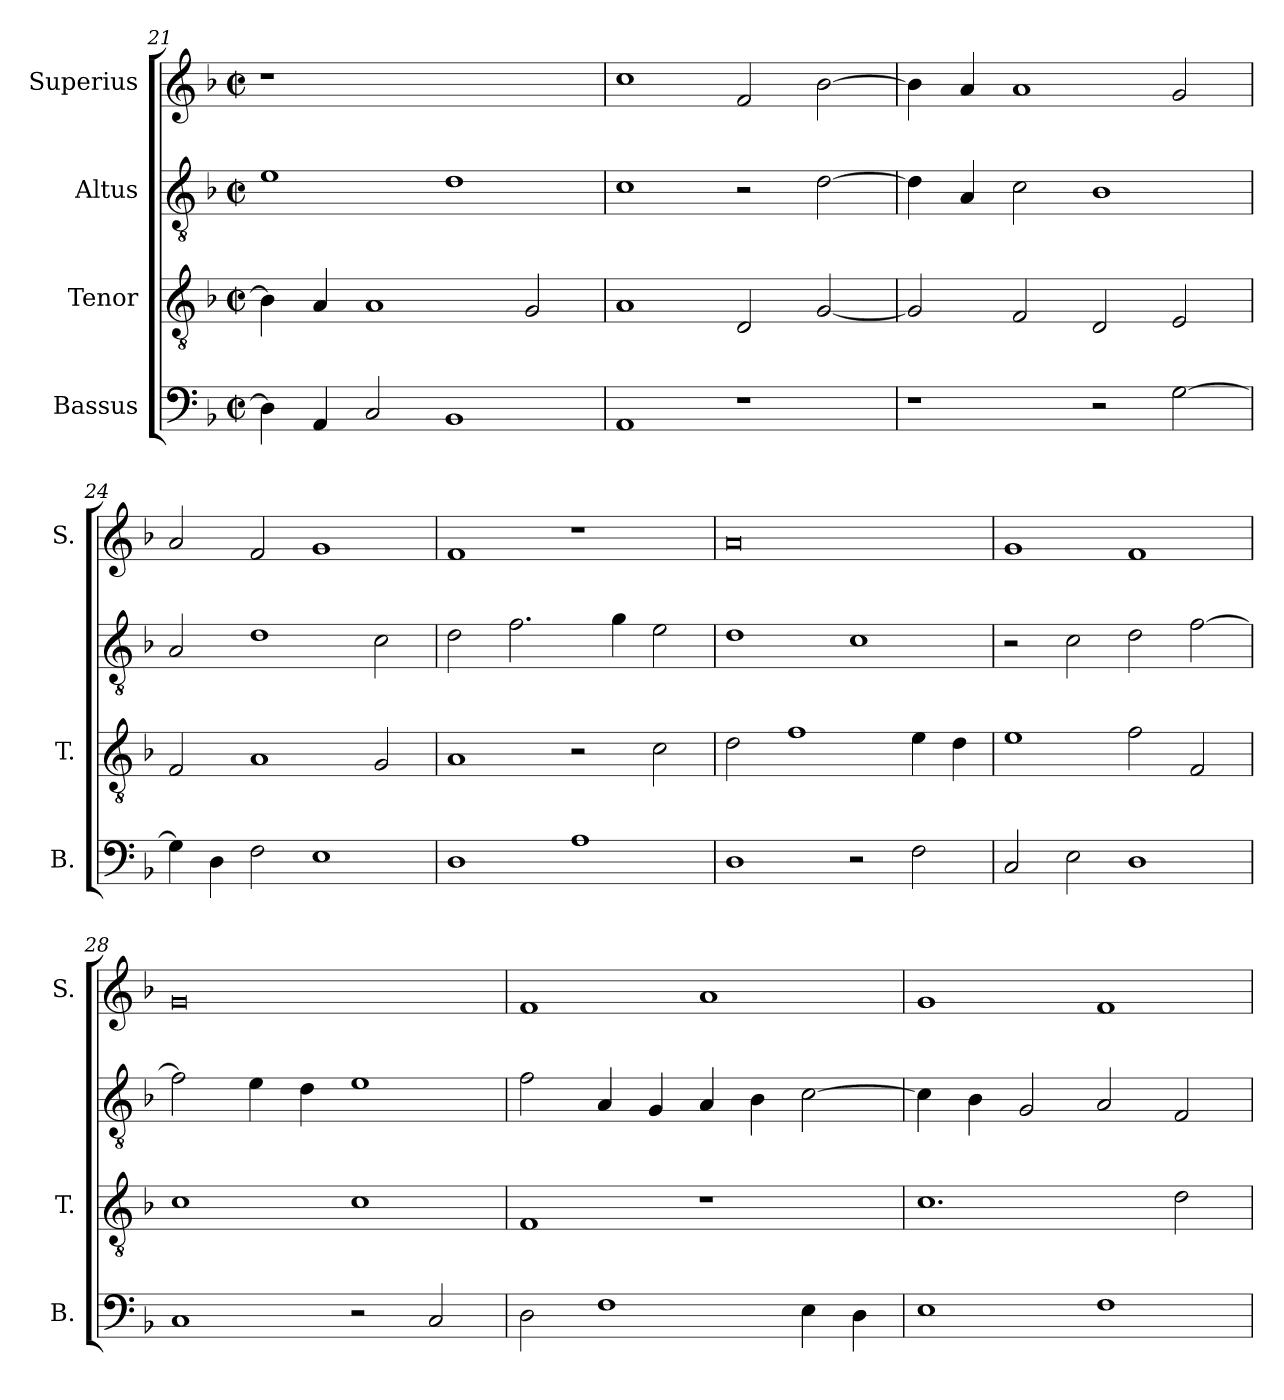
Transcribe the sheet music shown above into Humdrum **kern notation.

**kern	**kern	**kern	**kern
*part4	*part3	*part2	*part1
*staff4	*staff3	*staff2	*staff1
*I"Bassus	*I"Tenor	*I"Altus	*I"Superius
*I'B.	*I'T.	*	*I'S.
*clefF4	*clefGv2	*clefGv2	*clefG2
*	*ITrd7c12	*ITrd7c12	*
*k[b-]	*k[b-]	*k[b-]	*k[b-]
*F:	*F:	*F:	*F:
*M2/2	*M2/2	*M2/2	*M2/2
*met(c|)	*met(c|)	*met(c|)	*met(c|)
=21	=21	=21	=21
!	!	!	!LO:N:vis=1
4Di\]	4BB-i\]	1Ei	1r
4AAi/	4AAi/	.	.
2Ci/	1AAi	.	.
1BB-i	.	1Di	1ryy
.	2GGi/	.	.
=22	=22	=22	=22
1AAi	1AAi	1Ci	1cci
1r	2DDi/	2r	2fi/
.	[<2GGi/	[>2Di\	[>2b-i\
!!LO:LB:g=z
=23	=23	=23	=23
1r	2GGi/]	4Di\]	4b-i\]
.	.	4AAi/	4ai/
.	2FFi/	2Ci\	1ai
2r	2DDi/	1BB-i	.
[>2Gi\	2EEi/	.	2gi/
=24	=24	=24	=24
4Gi\]	2FFi/	2AAi/	2ai/
4Di\	.	.	.
2Fi\	1AAi	1Di	2fi/
1Ei	.	.	1gi
.	2GGi/	2Ci\	.
=25	=25	=25	=25
1Di	1AAi	2Di\	1fi
.	.	2.Fi\	.
1Ai	2r	.	1r
.	.	4Gi\	.
.	2Ci\	2Ei\	.
=26	=26	=26	=26
1Di	2Di\	1Di	0ai
.	1Fi	.	.
2r	.	1Ci	.
2Fi\	4Ei\	.	.
.	4Di\	.	.
=27	=27	=27	=27
2Ci/	1Ei	2r	1gi
2Ei\	.	2Ci\	.
1Di	2Fi\	2Di\	1fi
.	2FFi/	[>2Fi\	.
!!LO:LB:g=z
=28	=28	=28	=28
1Ci	1Ci	2Fi\]	0gi
.	.	4Ei\	.
.	.	4Di\	.
2r	1Ci	1Ei	.
2Ci/	.	.	.
=29	=29	=29	=29
2Di\	1FFi	2Fi\	1fi
1Fi	.	4AAi/	.
.	.	4GGi/	.
.	1r	4AAi/	1ai
.	.	4BB-i\	.
4Ei\	.	[>2Ci\	.
4Di\	.	.	.
=30	=30	=30	=30
1Ei	1.Ci	4Ci\]	1gi
.	.	4BB-i\	.
.	.	2GGi/	.
1Fi	.	2AAi/	1fi
.	2Di\	2FFi/	.
=	=	=	=
*-	*-	*-	*-
